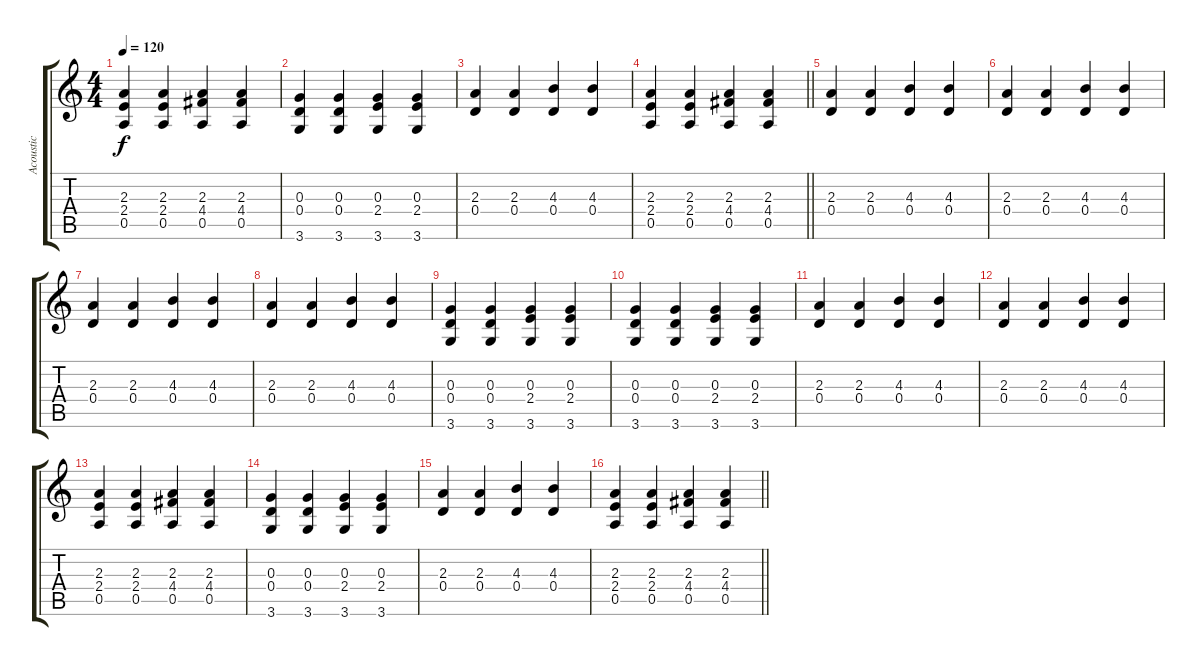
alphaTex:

\track ("Acoustic" "Acoustic") {instrument acousticguitarsteel}
\staff {score tabs}
\tuning (E4 B3 G3 D3 A2 E2) {hide}
\ts (4 4)
\tempo 120
\clef g2
\ks c
(2.3 2.4 0.5).4{dy f} (2.3 2.4 0.5).4 (2.3 4.4 0.5).4 (2.3 4.4 0.5).4 |
(0.3 0.4 3.6).4 (0.3 0.4 3.6).4 (0.3 2.4 3.6).4 (0.3 2.4 3.6).4 |
(2.3 0.4).4 (2.3 0.4).4 (4.3 0.4).4 (4.3 0.4).4 |
\barLineRight lightlight
(2.3 2.4 0.5).4 (2.3 2.4 0.5).4 (2.3 4.4 0.5).4 (2.3 4.4 0.5).4 |
(2.3 0.4).4 (2.3 0.4).4 (4.3 0.4).4 (4.3 0.4).4 |
(2.3 0.4).4 (2.3 0.4).4 (4.3 0.4).4 (4.3 0.4).4 |
(2.3 0.4).4 (2.3 0.4).4 (4.3 0.4).4 (4.3 0.4).4 |
(2.3 0.4).4 (2.3 0.4).4 (4.3 0.4).4 (4.3 0.4).4 |
(0.3 0.4 3.6).4 (0.3 0.4 3.6).4 (0.3 2.4 3.6).4 (0.3 2.4 3.6).4 |
(0.3 0.4 3.6).4 (0.3 0.4 3.6).4 (0.3 2.4 3.6).4 (0.3 2.4 3.6).4 |
(2.3 0.4).4 (2.3 0.4).4 (4.3 0.4).4 (4.3 0.4).4 |
(2.3 0.4).4 (2.3 0.4).4 (4.3 0.4).4 (4.3 0.4).4 |
(2.3 2.4 0.5).4 (2.3 2.4 0.5).4 (2.3 4.4 0.5).4 (2.3 4.4 0.5).4 |
(0.3 0.4 3.6).4 (0.3 0.4 3.6).4 (0.3 2.4 3.6).4 (0.3 2.4 3.6).4 |
(2.3 0.4).4 (2.3 0.4).4 (4.3 0.4).4 (4.3 0.4).4 |
\barLineRight lightlight
(2.3 2.4 0.5).4 (2.3 2.4 0.5).4 (2.3 4.4 0.5).4 (2.3 4.4 0.5).4
